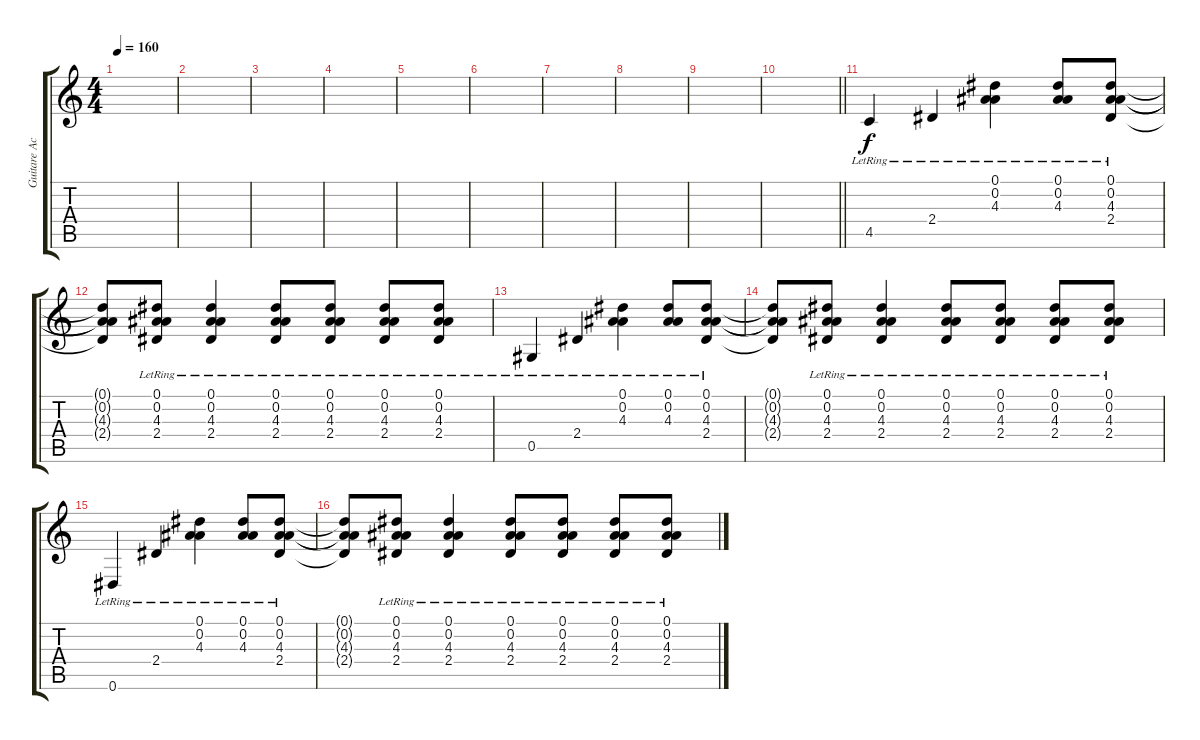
\track ("Guitare Acoustique 2" "Guitare Ac") {instrument acousticguitarsteel}
\staff {score tabs}
\tuning (Eb4 Bb3 Gb3 Db3 Ab2 Eb2) {hide}
\ts (4 4)
\tempo 160
\clef g2
\ks c
|
|
|
|
|
|
|
|
|
\barLineRight lightlight
|
4.5{lr}.4 2.4{lr}.4 (0.1{lr} 0.2{lr} 4.3{lr}).4 (0.1{lr} 0.2{lr} 4.3{lr}).8 (0.1{lr} 0.2{lr} 4.3{lr} 2.4{lr}).8 |
(0.1{t} 0.2{t} 4.3{t} 2.4{t}).8 (0.1{lr} 0.2{lr} 4.3{lr} 2.4{lr}).8 (0.1{lr} 0.2{lr} 4.3{lr} 2.4{lr}).4 (0.1{lr} 0.2{lr} 4.3{lr} 2.4{lr}).8 (0.1{lr} 0.2{lr} 4.3{lr} 2.4{lr}).8 (0.1{lr} 0.2{lr} 4.3{lr} 2.4{lr}).8 (0.1{lr} 0.2{lr} 4.3{lr} 2.4{lr}).8 |
0.5{lr}.4 2.4{lr}.4 (0.1{lr} 0.2{lr} 4.3{lr}).4 (0.1{lr} 0.2{lr} 4.3{lr}).8 (0.1{lr} 0.2{lr} 4.3{lr} 2.4{lr}).8 |
(0.1{t} 0.2{t} 4.3{t} 2.4{t}).8 (0.1{lr} 0.2{lr} 4.3{lr} 2.4{lr}).8 (0.1{lr} 0.2{lr} 4.3{lr} 2.4{lr}).4 (0.1{lr} 0.2{lr} 4.3{lr} 2.4{lr}).8 (0.1{lr} 0.2{lr} 4.3{lr} 2.4{lr}).8 (0.1{lr} 0.2{lr} 4.3{lr} 2.4{lr}).8 (0.1{lr} 0.2{lr} 4.3{lr} 2.4{lr}).8 |
0.6{lr}.4 2.4{lr}.4 (0.1{lr} 0.2{lr} 4.3{lr}).4 (0.1{lr} 0.2{lr} 4.3{lr}).8 (0.1{lr} 0.2{lr} 4.3{lr} 2.4{lr}).8 |
(0.1{t} 0.2{t} 4.3{t} 2.4{t}).8 (0.1{lr} 0.2{lr} 4.3{lr} 2.4{lr}).8 (0.1{lr} 0.2{lr} 4.3{lr} 2.4{lr}).4 (0.1{lr} 0.2{lr} 4.3{lr} 2.4{lr}).8 (0.1{lr} 0.2{lr} 4.3{lr} 2.4{lr}).8 (0.1{lr} 0.2{lr} 4.3{lr} 2.4{lr}).8 (0.1{lr} 0.2{lr} 4.3{lr} 2.4{lr}).8
